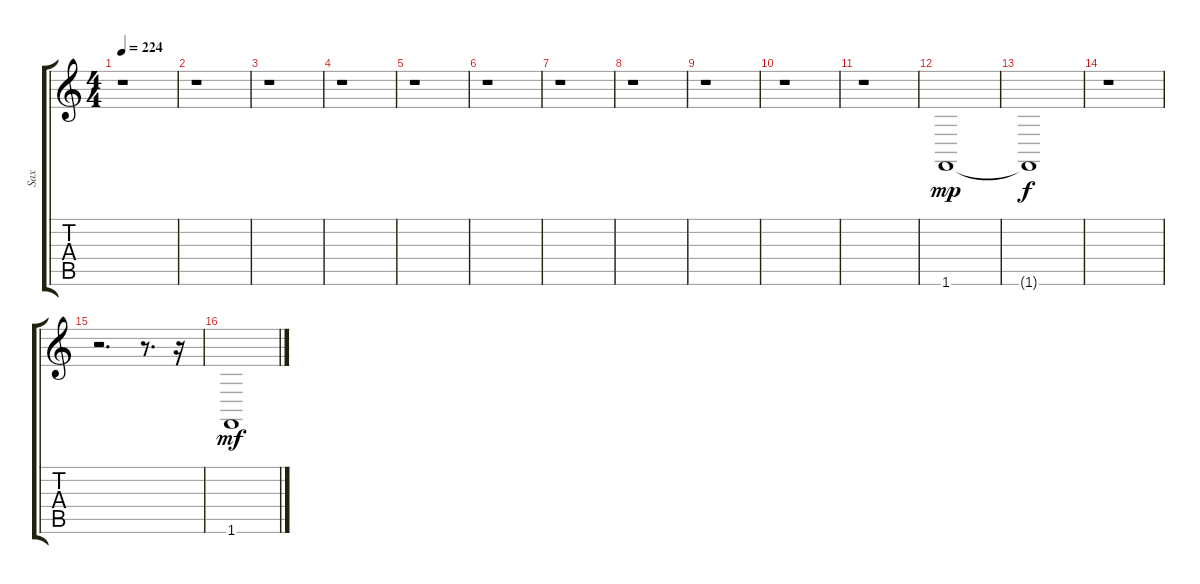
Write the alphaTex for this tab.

\track ("Sax" "Sax") {instrument baritonesax}
\staff {score tabs}
\tuning (E4 B3 G3 D3 A2 E2) {hide}
\ts (4 4)
\tempo 224
\clef g2
\ks c
r.1{dy f} |
r.1 |
r.1 |
r.1 |
r.1 |
r.1 |
r.1 |
r.1 |
r.1 |
r.1 |
r.1 |
1.6.1{dy mp} |
1.6{t}.1{dy f} |
r.1 |
r.2{d} r.8{d} r.16 |
1.6.1{dy mf}
